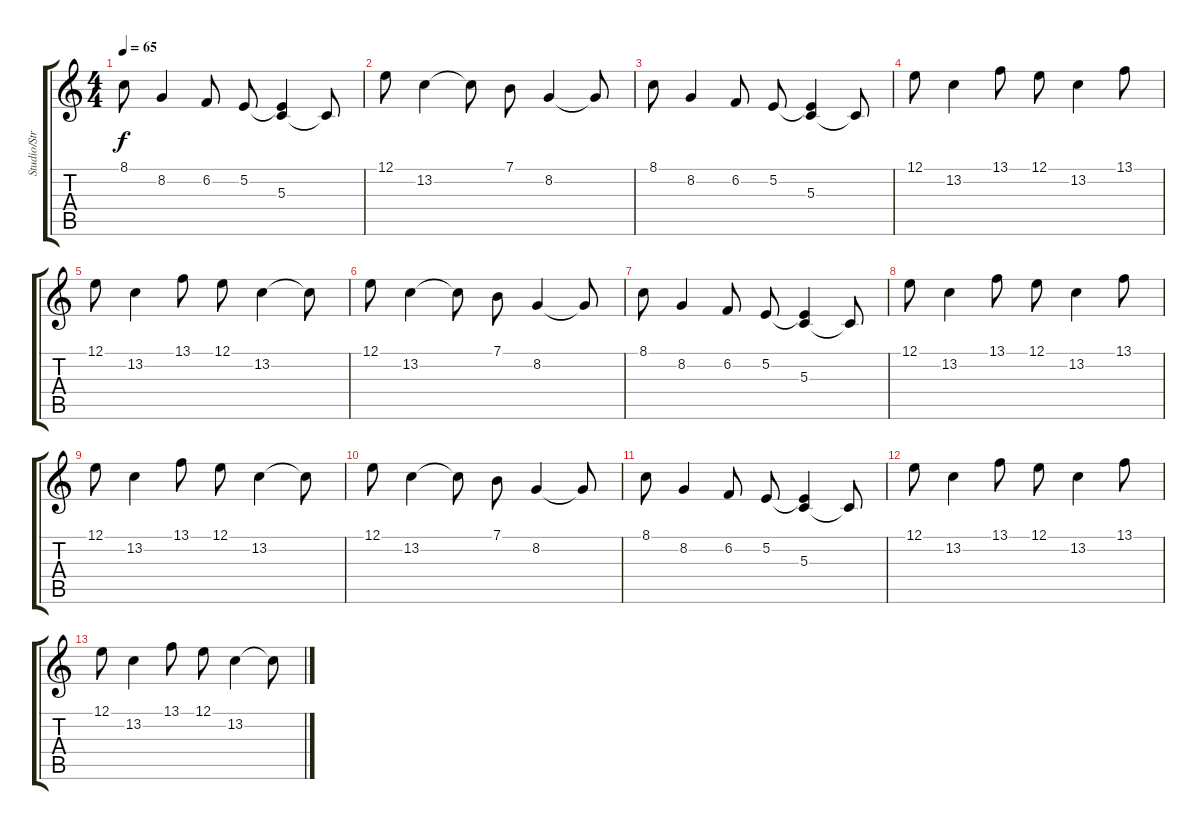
\track ("Studio/Strings" "Studio/Str") {instrument stringensemble1}
\staff {score tabs}
\tuning (E4 B3 G3 D3 A2 E2) {hide}
\ts (4 4)
\tempo 65
\clef g2
\ks c
8.1.8{dy f} 8.2.4 6.2.8 5.2.8 (5.2{t} 5.3).4 5.3{t}.8 |
12.1.8 13.2.4 13.2{t}.8 7.1.8 8.2.4 8.2{t}.8 |
8.1.8 8.2.4 6.2.8 5.2.8 (5.2{t} 5.3).4 5.3{t}.8 |
12.1.8 13.2.4 13.1.8 12.1.8 13.2.4 13.1.8 |
12.1.8 13.2.4 13.1.8 12.1.8 13.2.4 13.2{t}.8 |
12.1.8 13.2.4 13.2{t}.8 7.1.8 8.2.4 8.2{t}.8 |
8.1.8 8.2.4 6.2.8 5.2.8 (5.2{t} 5.3).4 5.3{t}.8 |
12.1.8 13.2.4 13.1.8 12.1.8 13.2.4 13.1.8 |
12.1.8 13.2.4 13.1.8 12.1.8 13.2.4 13.2{t}.8 |
12.1.8 13.2.4 13.2{t}.8 7.1.8 8.2.4 8.2{t}.8 |
8.1.8 8.2.4 6.2.8 5.2.8 (5.2{t} 5.3).4 5.3{t}.8 |
12.1.8 13.2.4 13.1.8 12.1.8 13.2.4 13.1.8 |
12.1.8 13.2.4 13.1.8 12.1.8 13.2.4 13.2{t}.8
